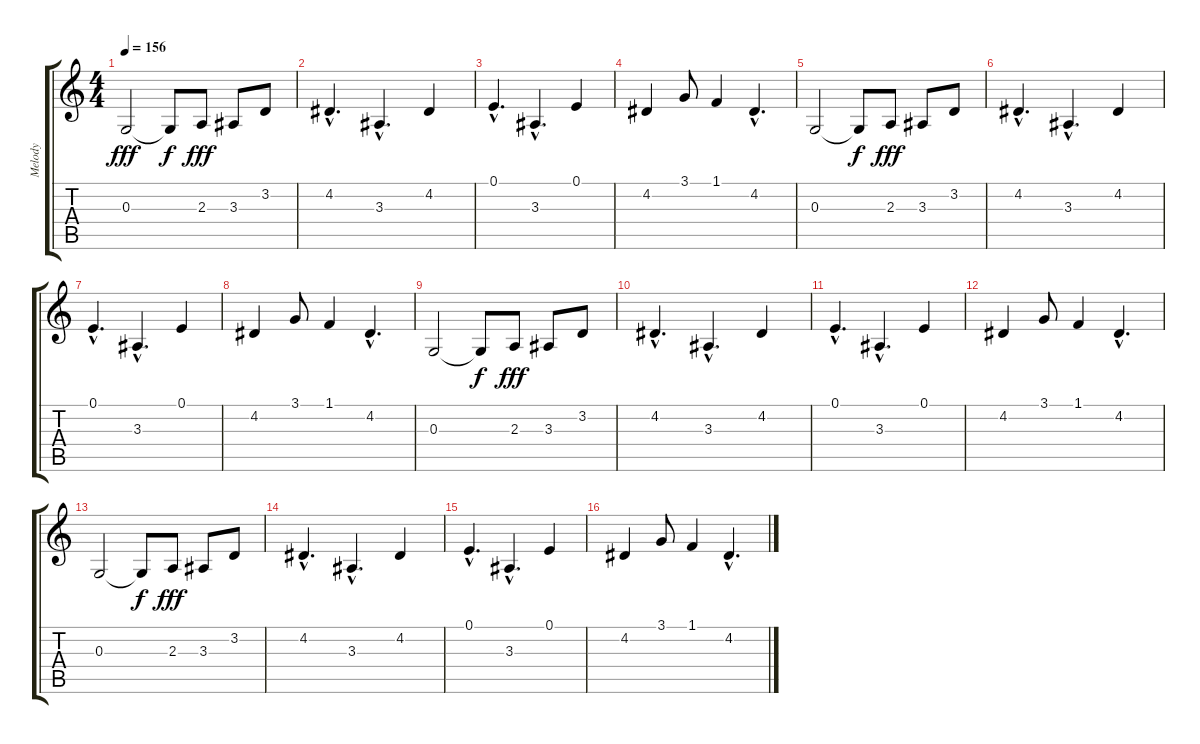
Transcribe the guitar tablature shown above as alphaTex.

\track ("Melody" "Melody") {instrument lead2sawtooth}
\staff {score tabs}
\tuning (E4 B3 G3 D3 A2 E2) {hide}
\ts (4 4)
\tempo 156
\clef g2
\ks c
0.3.2{dy fff} 0.3{t}.8{dy f} 2.3.8{dy fff} 3.3.8 3.2.8 |
4.2{hac}.4{d} 3.3{hac}.4{d} 4.2.4 |
0.1{hac}.4{d} 3.3{hac}.4{d} 0.1.4 |
4.2.4 3.1.8 1.1.4 4.2{hac}.4{d} |
0.3.2 0.3{t}.8{dy f} 2.3.8{dy fff} 3.3.8 3.2.8 |
4.2{hac}.4{d} 3.3{hac}.4{d} 4.2.4 |
0.1{hac}.4{d} 3.3{hac}.4{d} 0.1.4 |
4.2.4 3.1.8 1.1.4 4.2{hac}.4{d} |
0.3.2 0.3{t}.8{dy f} 2.3.8{dy fff} 3.3.8 3.2.8 |
4.2{hac}.4{d} 3.3{hac}.4{d} 4.2.4 |
0.1{hac}.4{d} 3.3{hac}.4{d} 0.1.4 |
4.2.4 3.1.8 1.1.4 4.2{hac}.4{d} |
0.3.2 0.3{t}.8{dy f} 2.3.8{dy fff} 3.3.8 3.2.8 |
4.2{hac}.4{d} 3.3{hac}.4{d} 4.2.4 |
0.1{hac}.4{d} 3.3{hac}.4{d} 0.1.4 |
4.2.4 3.1.8 1.1.4 4.2{hac}.4{d}
